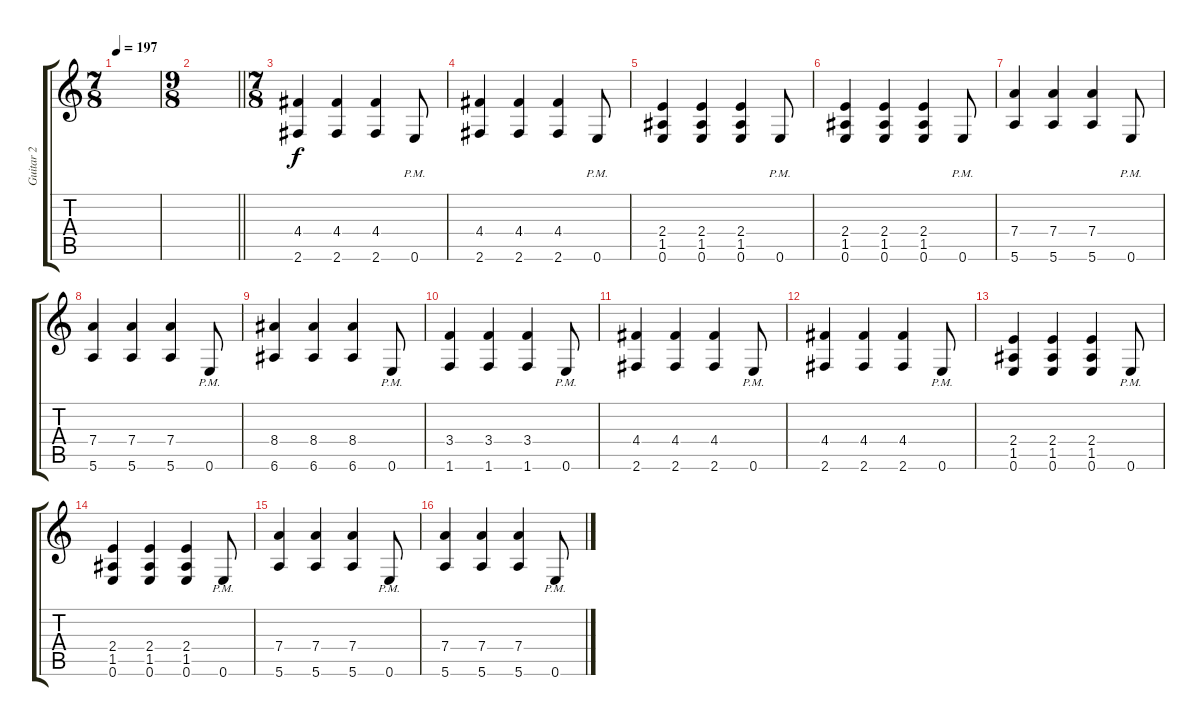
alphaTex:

\track ("Guitar 2" "Guitar 2") {instrument overdrivenguitar}
\staff {score tabs}
\tuning (E4 B3 G3 D3 A2 E2) {hide}
\ts (7 8)
\tempo 197
\clef g2
\ks c
|
\ts (9 8)
\barLineRight lightlight
|
\ts (7 8)
(4.4 2.6).4{volume 14 instrument distortionguitar} (4.4 2.6).4 (4.4 2.6).4 0.6{pm}.8 |
(4.4 2.6).4 (4.4 2.6).4 (4.4 2.6).4 0.6{pm}.8 |
(2.4 1.5 0.6).4 (2.4 1.5 0.6).4 (2.4 1.5 0.6).4 0.6{pm}.8 |
(2.4 1.5 0.6).4 (2.4 1.5 0.6).4 (2.4 1.5 0.6).4 0.6{pm}.8 |
(7.4 5.6).4 (7.4 5.6).4 (7.4 5.6).4 0.6{pm}.8 |
(7.4 5.6).4 (7.4 5.6).4 (7.4 5.6).4 0.6{pm}.8 |
(8.4 6.6).4 (8.4 6.6).4 (8.4 6.6).4 0.6{pm}.8 |
(3.4 1.6).4 (3.4 1.6).4 (3.4 1.6).4 0.6{pm}.8 |
(4.4 2.6).4 (4.4 2.6).4 (4.4 2.6).4 0.6{pm}.8 |
(4.4 2.6).4 (4.4 2.6).4 (4.4 2.6).4 0.6{pm}.8 |
(2.4 1.5 0.6).4 (2.4 1.5 0.6).4 (2.4 1.5 0.6).4 0.6{pm}.8 |
(2.4 1.5 0.6).4 (2.4 1.5 0.6).4 (2.4 1.5 0.6).4 0.6{pm}.8 |
(7.4 5.6).4 (7.4 5.6).4 (7.4 5.6).4 0.6{pm}.8 |
(7.4 5.6).4 (7.4 5.6).4 (7.4 5.6).4 0.6{pm}.8
